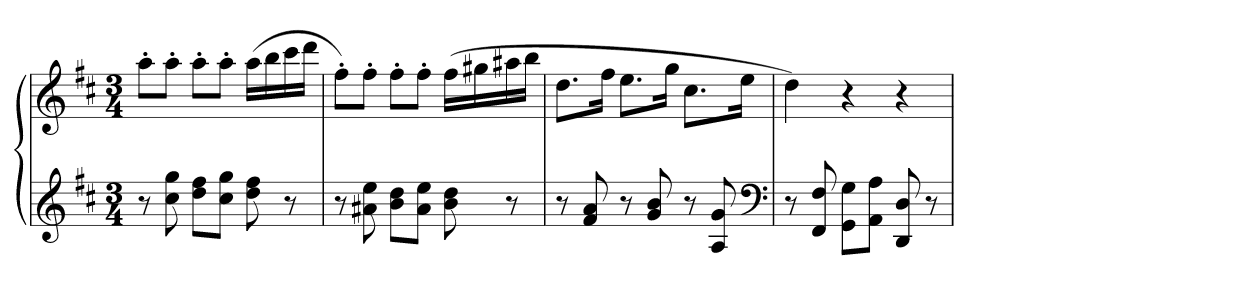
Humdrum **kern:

**kern	**kern
*part1	*part1
*staff2	*staff1
*clefG2	*clefG2
*k[f#c#]	*k[f#c#]
*M3/4	*M3/4
=	=
8r	8aa'L
8cc# 8gg	8aa'J
8dd 8ff#L	8aa'L
8cc# 8ggJ	8aa'J
8dd 8ff#	(16aaLL
.	16bb
8r	16ccc#
.	16dddJJ
=	=
8r	8ff#'L)
8a#X 8ee	8ff#'J
8b 8ddL	8ff#'L
8a# 8eeJ	8ff#'J
8b 8dd	(16ff#LL
.	16gg#X
8r	16aa#X
.	16bbJJ
=	=
8r	8.ddL
8f# 8a	.
.	16ff#Jk
8r	8.eeL
8g 8b	.
.	16ggJk
8r	8.cc#L
8A 8g	.
.	16eeJk
*clefF4	*
=	=
8r	4dd)
8FF# 8F#	.
8GG 8GL	4r
8AA 8AJ	.
8DD 8D	4r
8r	.
=	=
*-	*-
